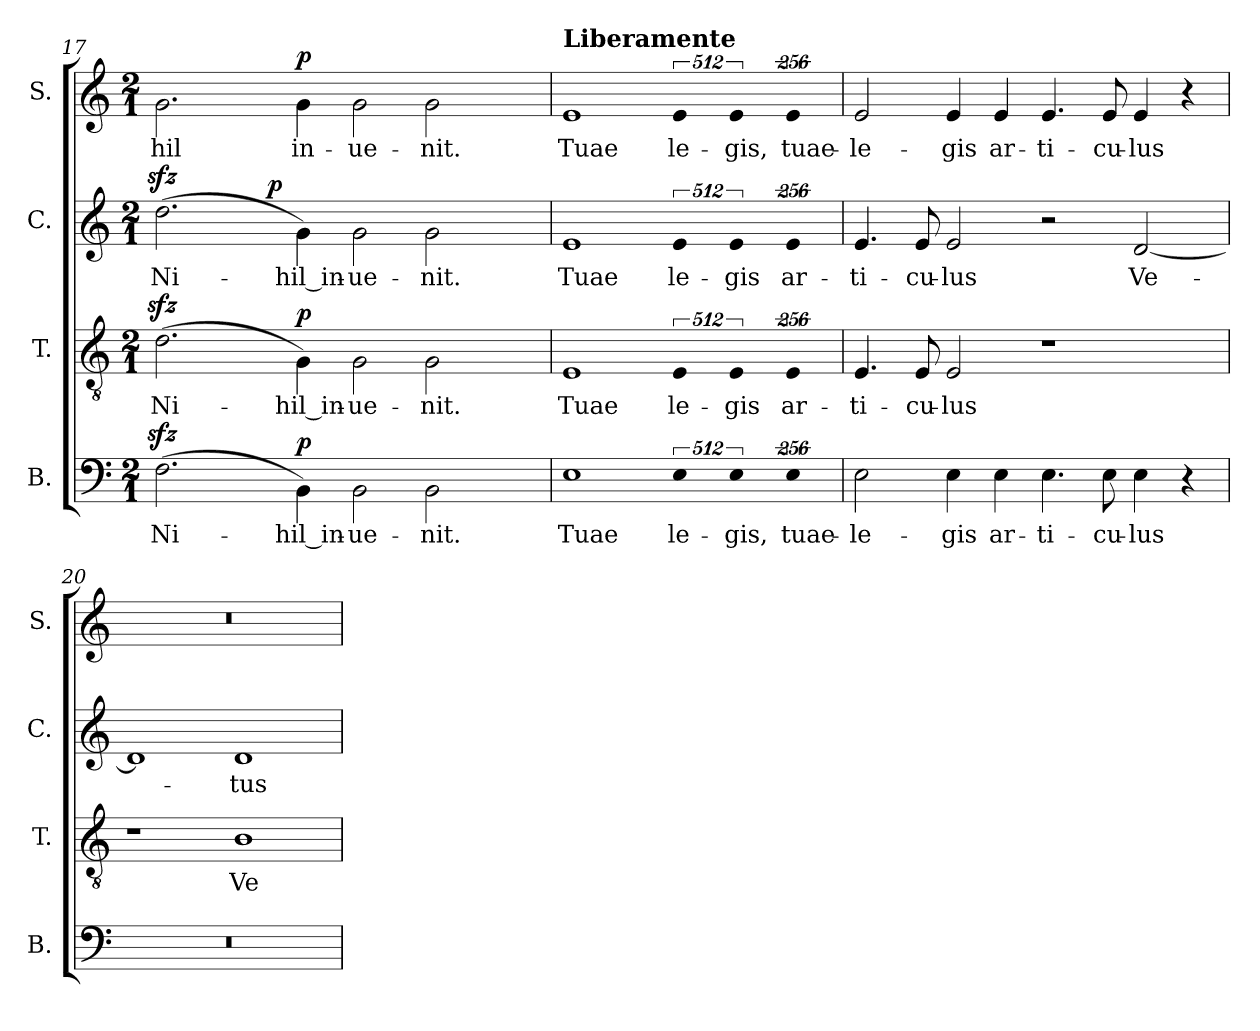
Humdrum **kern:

**kern	**text	**dynam	**kern	**text	**dynam	**kern	**text	**dynam	**kern	**text	**dynam
*part4	*part4	*part4	*part3	*part3	*part3	*part2	*part2	*part2	*part1	*part1	*part1
*staff4	*staff4	*staff4	*staff3	*staff3	*staff3	*staff2	*staff2	*staff2	*staff1	*staff1	*staff1
*I"B.	*	*	*I"T.	*	*	*I"C.	*	*	*I"S.	*	*
*I'B.	*	*	*I'T.	*	*	*I'C.	*	*	*I'S.	*	*
!!LO:LB:g=z
*clefF4	*	*	*clefGv2	*	*	*clefG2	*	*	*clefG2	*	*
*	*	*	*ITrd7c12	*	*	*	*	*	*	*	*
*k[]	*	*	*k[]	*	*	*k[]	*	*	*k[]	*	*
*C:	*	*	*C:	*	*	*C:	*	*	*C:	*	*
*M2/1	*	*	*M2/1	*	*	*M2/1	*	*	*M2/1	*	*
=17	=17	=17	=17	=17	=17	=17	=17	=17	=17	=17	=17
!	!LO:LY:b:color=#000000	!	!	!	!	!	!	!	!	!	!
!	!	!	!	!LO:LY:b:color=#000000	!	!	!	!	!	!	!
!	!	!	!	!	!	!	!LO:LY:b:color=#000000	!	!	!	!
!	!	!	!	!	!	!	!	!	!	!LO:LY:b:color=#000000	!
*	*	*	*	*	*	*^	*	*	*	*	*
(2.Fzzi\	Ni-	.	(2.Dzzi\	Ni-	.	(2.ddzzi\	2ryy	Ni-	.	2.gi\	-hil	.
.	.	.	.	.	.	.	8ryy	.	.	.	.	.
.	.	.	.	.	.	.	128...ryy	.	.	.	.	.
.	.	.	.	.	.	.	1ryy	.	p	.	.	.
!	!LO:LY:b:color=#000000	!	!	!	!	!	!	!	!	!	!	!
!	!	!	!	!LO:LY:b:color=#000000	!	!	!	!	!	!	!	!
!	!	!	!	!	!	!	!	!LO:LY:b:color=#000000	!	!	!	!
!	!	!	!	!	!	!	!	!	!	!	!LO:LY:b:color=#000000	!
4BBi\)	-hil_in-	p	4GGi\)	-hil_in-	p	4gi\)	.	-hil_in-	.	4gi\	in-	p
!	!LO:LY:b:color=#000000	!	!	!	!	!	!	!	!	!	!	!
!	!	!	!	!LO:LY:b:color=#000000	!	!	!	!	!	!	!	!
!	!	!	!	!	!	!	!	!LO:LY:b:color=#000000	!	!	!	!
!	!	!	!	!	!	!	!	!	!	!	!LO:LY:b:color=#000000	!
2BBi\	-ue-	.	2GGi\	-ue-	.	2gi\	.	-ue-	.	2gi\	-ue-	.
!	!LO:LY:b:color=#000000	!	!	!	!	!	!	!	!	!	!	!
!	!	!	!	!LO:LY:b:color=#000000	!	!	!	!	!	!	!	!
!	!	!	!	!	!	!	!	!LO:LY:b:color=#000000	!	!	!	!
!	!	!	!	!	!	!	!	!	!	!	!LO:LY:b:color=#000000	!
2BBi\	-nit.	.	2GGi\	-nit.	.	2gi\	.	-nit.	.	2gi\	-nit.	.
.	.	.	.	.	.	.	4ryy	.	.	.	.	.
.	.	.	.	.	.	.	16ryy	.	.	.	.	.
.	.	.	.	.	.	.	32ryy	.	.	.	.	.
.	.	.	.	.	.	.	64ryy	.	.	.	.	.
.	.	.	.	.	.	.	1024ryy	.	.	.	.	.
*	*	*	*	*	*	*v	*v	*	*	*	*	*
=18	=18	=18	=18	=18	=18	=18	=18	=18	=18	=18	=18
*	*	*	*	*	*	*^	*	*	*	*	*
!	!LO:LY:b:color=#000000	!	!	!	!	!	!	!	!	!	!	!
*	*	*	*	*	*	*v	*v	*	*	*	*	*
*	*	*	*	*	*	*^	*	*	*	*	*
!	!	!	!	!LO:LY:b:color=#000000	!	!	!	!	!	!	!	!
*	*	*	*	*	*	*v	*v	*	*	*	*	*
*	*	*	*	*	*	*^	*	*	*	*	*
!	!	!	!	!	!	!	!	!LO:LY:b:color=#000000	!	!	!	!
*	*	*	*	*	*	*v	*v	*	*	*	*	*
*	*	*	*	*	*	*^	*	*	*	*	*
!	!	!	!	!	!	!	!	!	!	!LO:TX:a:B:t=Liberamente	!	!
!	!	!	!	!	!	!	!	!	!	!	!LO:LY:b:color=#000000	!
*	*	*	*	*	*	*v	*v	*	*	*	*	*
1Ei	Tuae	.	1EEi	Tuae	.	1ei	Tuae	.	1ei	Tuae	.
!LO:N:vis=2	!	!	!	!	!	!	!	!	!	!	!
!	!LO:LY:b:color=#000000	!	!LO:N:vis=2	!	!	!	!	!	!	!	!
!	!	!	!	!LO:LY:b:color=#000000	!	!LO:N:vis=2	!	!	!	!	!
!	!	!	!	!	!	!	!LO:LY:b:color=#000000	!	!LO:N:vis=2	!	!
!	!	!	!	!	!	!	!	!	!	!LO:LY:b:color=#000000	!
1024%341Ei\	le-	.	1024%341EEi/	le-	.	1024%341ei/	le-	.	1024%341ei/	le-	.
!LO:N:vis=2	!	!	!	!	!	!	!	!	!	!	!
!	!LO:LY:b:color=#000000	!	!LO:N:vis=2	!	!	!	!	!	!	!	!
!	!	!	!	!LO:LY:b:color=#000000	!	!LO:N:vis=2	!	!	!	!	!
!	!	!	!	!	!	!	!LO:LY:b:color=#000000	!	!LO:N:vis=2	!	!
!	!	!	!	!	!	!	!	!	!	!LO:LY:b:color=#000000	!
1024%341Ei\	-gis,	.	1024%341EEi/	-gis	.	1024%341ei/	-gis	.	1024%341ei/	-gis,	.
!LO:N:vis=2	!	!	!	!	!	!	!	!	!	!	!
!	!LO:LY:b:color=#000000	!	!LO:N:vis=2	!	!	!	!	!	!	!	!
!	!	!	!	!LO:LY:b:color=#000000	!	!LO:N:vis=2	!	!	!	!	!
!	!	!	!	!	!	!	!LO:LY:b:color=#000000	!	!LO:N:vis=2	!	!
!	!	!	!	!	!	!	!	!	!	!LO:LY:b:color=#000000	!
512%171Ei\	tuae-	.	512%171EEi/	ar-	.	512%171ei/	ar-	.	512%171ei/	tuae-	.
!!LO:PB:g=z
=19	=19	=19	=19	=19	=19	=19	=19	=19	=19	=19	=19
!	!LO:LY:b:color=#000000	!	!	!	!	!	!	!	!	!	!
!	!	!	!	!LO:LY:b:color=#000000	!	!	!	!	!	!	!
!	!	!	!	!	!	!	!LO:LY:b:color=#000000	!	!	!	!
!	!	!	!	!	!	!	!	!	!	!LO:LY:b:color=#000000	!
2Ei\	-le-	.	4.EEi/	-ti-	.	4.ei/	-ti-	.	2ei/	-le-	.
!	!	!	!	!LO:LY:b:color=#000000	!	!	!	!	!	!	!
!	!	!	!	!	!	!	!LO:LY:b:color=#000000	!	!	!	!
.	.	.	8EEi/	-cu-	.	8ei/	-cu-	.	.	.	.
!	!LO:LY:b:color=#000000	!	!	!	!	!	!	!	!	!	!
!	!	!	!	!LO:LY:b:color=#000000	!	!	!	!	!	!	!
!	!	!	!	!	!	!	!LO:LY:b:color=#000000	!	!	!	!
!	!	!	!	!	!	!	!	!	!	!LO:LY:b:color=#000000	!
4Ei\	-gis	.	2EEi/	-lus	.	2ei/	-lus	.	4ei/	-gis	.
!	!LO:LY:b:color=#000000	!	!	!	!	!	!	!	!	!	!
!	!	!	!	!	!	!	!	!	!	!LO:LY:b:color=#000000	!
4Ei\	ar-	.	.	.	.	.	.	.	4ei/	ar-	.
!	!LO:LY:b:color=#000000	!	!	!	!	!	!	!	!	!	!
!	!	!	!	!	!	!	!	!	!	!LO:LY:b:color=#000000	!
4.Ei\	-ti-	.	1r	.	.	2r	.	.	4.ei/	-ti-	.
!	!LO:LY:b:color=#000000	!	!	!	!	!	!	!	!	!	!
!	!	!	!	!	!	!	!	!	!	!LO:LY:b:color=#000000	!
8Ei\	-cu-	.	.	.	.	.	.	.	8ei/	-cu-	.
!	!LO:LY:b:color=#000000	!	!	!	!	!	!	!	!	!	!
!	!	!	!	!	!	!	!LO:LY:b:color=#000000	!	!	!	!
!	!	!	!	!	!	!	!	!	!	!LO:LY:b:color=#000000	!
4Ei\	-lus	.	.	.	.	[2di/	Ve-	.	4ei/	-lus	.
4r	.	.	.	.	.	.	.	.	4r	.	.
=20	=20	=20	=20	=20	=20	=20	=20	=20	=20	=20	=20
!LO:N:vis=1	!	!	!	!	!	!	!	!	!LO:N:vis=1	!	!
0r	.	.	1r	.	.	1di]	.	.	0r	.	.
!	!	!	!	!LO:LY:b:color=#000000	!	!	!	!	!	!	!
!	!	!	!	!	!	!	!LO:LY:b:color=#000000	!	!	!	!
.	.	.	1BBi	Ve-	.	1di	-tus	.	.	.	.
=	=	=	=	=	=	=	=	=	=	=	=
*-	*-	*-	*-	*-	*-	*-	*-	*-	*-	*-	*-
